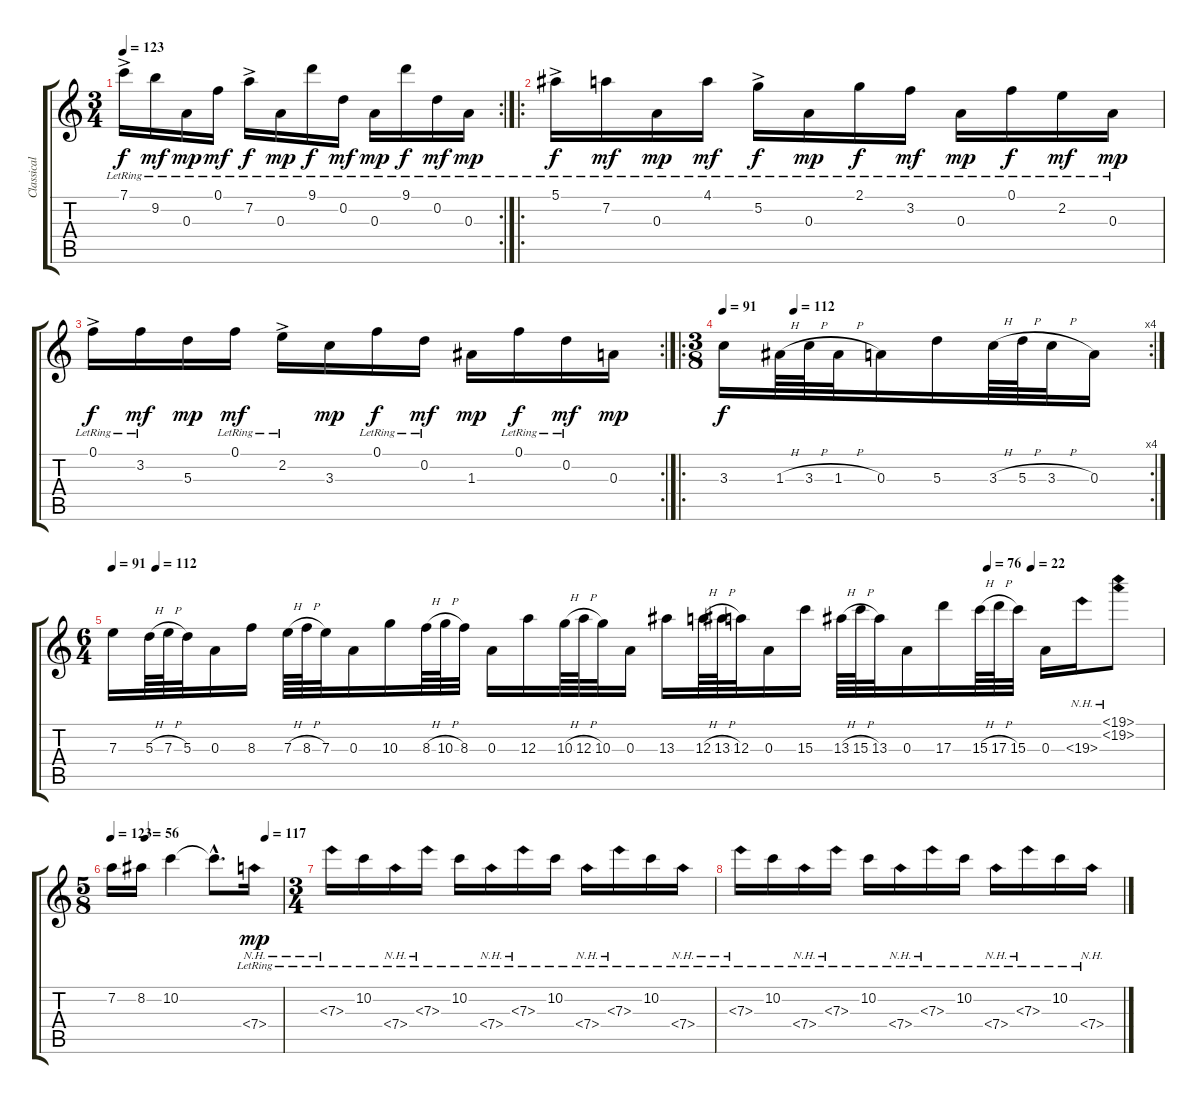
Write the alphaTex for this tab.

\track ("Classical guitar" "Classical ") {instrument acousticguitarnylon}
\staff {score tabs}
\tuning (F4 D4 A3 D3 A2 D2) {hide}
\rc 2
\ts (3 4)
\tempo 123
\clef g2
\ks c
7.1{ac lr}.16{dy f} 9.2{lr}.16{dy mf} 0.3{lr}.16{dy mp} 0.1{lr}.16{dy mf} 7.2{ac lr}.16{dy f} 0.3{lr}.16{dy mp} 9.1{lr}.16{dy f} 0.2{lr}.16{dy mf} 0.3{lr}.16{dy mp} 9.1{lr}.16{dy f} 0.2{lr}.16{dy mf} 0.3{lr}.16{dy mp} |
\ro
5.1{ac lr}.16{dy f} 7.2{lr}.16{dy mf} 0.3{lr}.16{dy mp} 4.1{lr}.16{dy mf} 5.2{ac lr}.16{dy f} 0.3{lr}.16{dy mp} 2.1{lr}.16{dy f} 3.2{lr}.16{dy mf} 0.3{lr}.16{dy mp} 0.1{lr}.16{dy f} 2.2{lr}.16{dy mf} 0.3{lr}.16{dy mp} |
\rc 2
0.1{ac lr}.16{dy f} 3.2{lr}.16{dy mf} 5.3.16{dy mp} 0.1{lr}.16{dy mf} 2.2{ac lr}.16 3.3.16{dy mp} 0.1{lr}.16{dy f} 0.2{lr}.16{dy mf} 1.3.16{dy mp} 0.1{lr}.16{dy f} 0.2{lr}.16{dy mf} 0.3.16{dy mp} |
\ro
\rc 4
\ts (3 8)
\tempo 91
\tempo (112 0.16666666666666666)
3.3.16{dy f} 1.3{h}.64 3.3{h}.64 1.3{h}.32 0.3.16 5.3.16 3.3{h}.64 5.3{h}.64 3.3{h}.32 0.3.16 |
\ts (6 4)
\tempo 91
\tempo (112 0.041666666666666664)
\tempo (76 0.8333333333333334)
\tempo (22 0.875)
7.3.16 5.3{h}.64 7.3{h}.64 5.3.32 0.3.16 8.3.16 7.3{h}.64 8.3{h}.64 7.3.32 0.3.16 10.3.16 8.3{h}.64 10.3{h}.64 8.3.32 0.3.16 12.3.16 10.3{h}.64 12.3{h}.64 10.3.32 0.3.16 13.3.16 12.3{h}.64 13.3{h}.64 12.3.32 0.3.16 15.3.16 13.3{h}.64 15.3{h}.64 13.3.32 0.3.16 17.3.16 15.3{h}.64 17.3{h}.64 15.3.32 0.3.16 19.3{nh}.16 (19.1{nh} 19.2{nh}).8 |
\ts (5 8)
\tempo 123
\tempo (56 0.2)
\tempo (117 0.9)
7.2.16 8.2.16 10.2.4 10.2{hac t}.8{d} 7.4{nh lr}.16{dy mp} |
\ts (3 4)
7.3{nh lr}.16 10.2{lr}.16 7.4{nh lr}.16 7.3{nh lr}.16 10.2{lr}.16 7.4{nh lr}.16 7.3{nh lr}.16 10.2{lr}.16 7.4{nh lr}.16 7.3{nh lr}.16 10.2{lr}.16 7.4{nh lr}.16 |
7.3{nh lr}.16 10.2{lr}.16 7.4{nh lr}.16 7.3{nh lr}.16 10.2{lr}.16 7.4{nh lr}.16 7.3{nh lr}.16 10.2{lr}.16 7.4{nh lr}.16 7.3{nh lr}.16 10.2{lr}.16 7.4{nh lr}.16
